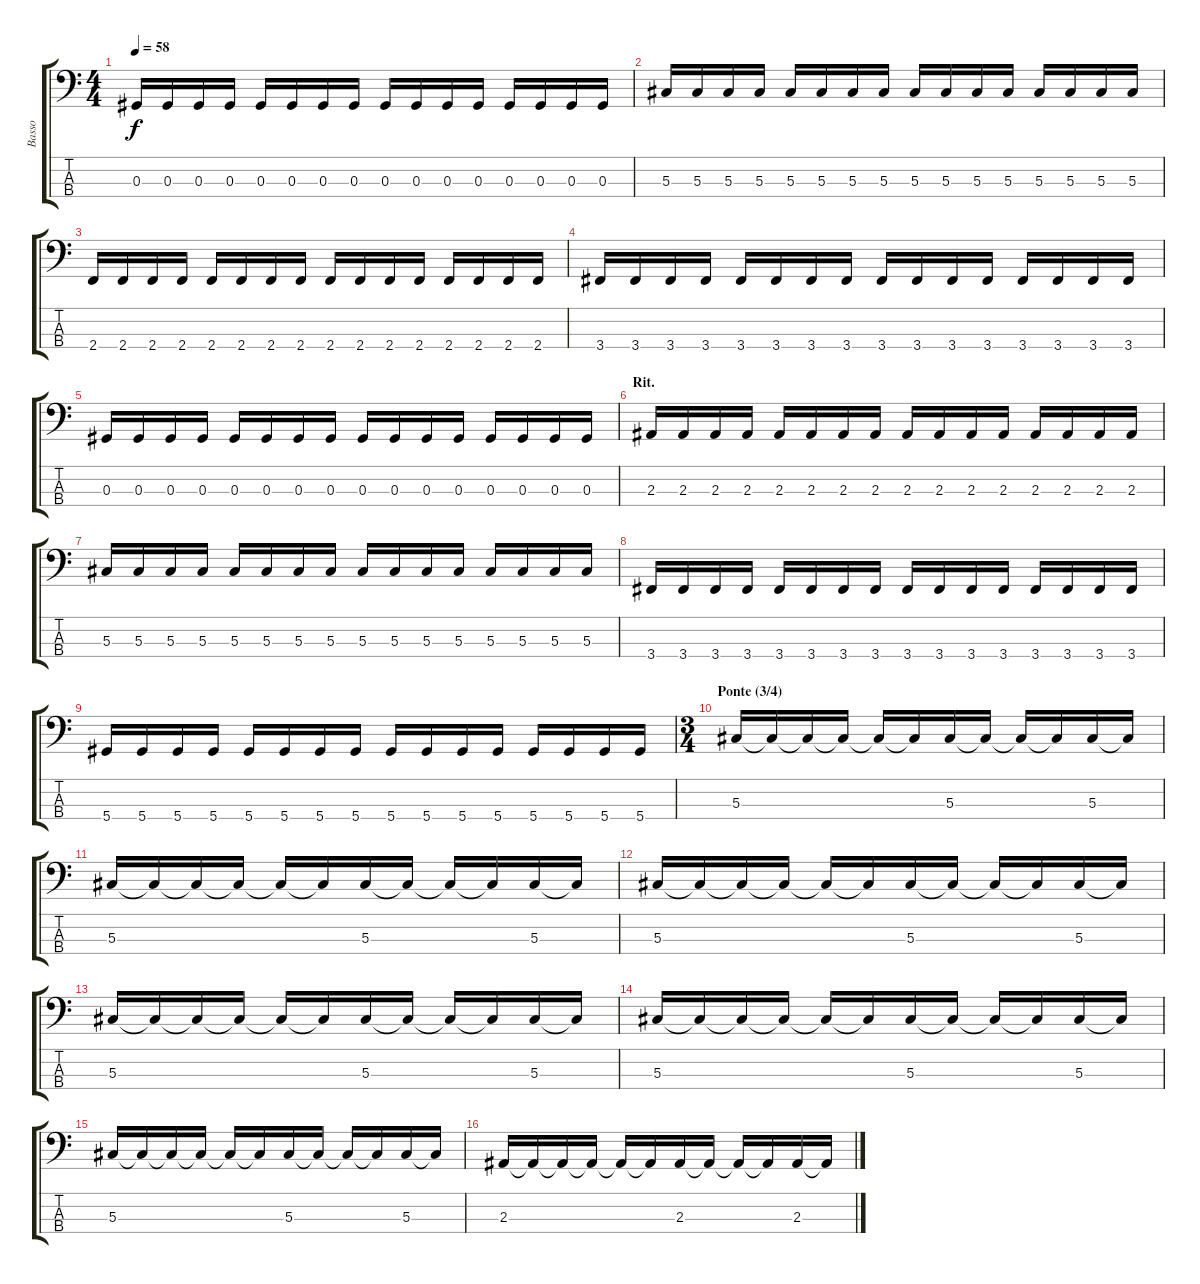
\track ("Basso" "Basso") {instrument electricbassfinger}
\staff {score tabs}
\tuning (Gb2 Db2 Ab1 Eb1) {hide}
\ts (4 4)
\tempo 58
\clef f4
\ks c
0.3.16{dy f} 0.3.16 0.3.16 0.3.16 0.3.16 0.3.16 0.3.16 0.3.16 0.3.16 0.3.16 0.3.16 0.3.16 0.3.16 0.3.16 0.3.16 0.3.16 |
5.3.16 5.3.16 5.3.16 5.3.16 5.3.16 5.3.16 5.3.16 5.3.16 5.3.16 5.3.16 5.3.16 5.3.16 5.3.16 5.3.16 5.3.16 5.3.16 |
2.4.16 2.4.16 2.4.16 2.4.16 2.4.16 2.4.16 2.4.16 2.4.16 2.4.16 2.4.16 2.4.16 2.4.16 2.4.16 2.4.16 2.4.16 2.4.16 |
3.4.16 3.4.16 3.4.16 3.4.16 3.4.16 3.4.16 3.4.16 3.4.16 3.4.16 3.4.16 3.4.16 3.4.16 3.4.16 3.4.16 3.4.16 3.4.16 |
0.3.16 0.3.16 0.3.16 0.3.16 0.3.16 0.3.16 0.3.16 0.3.16 0.3.16 0.3.16 0.3.16 0.3.16 0.3.16 0.3.16 0.3.16 0.3.16 |
\section ("" "Rit.")
2.3.16 2.3.16 2.3.16 2.3.16 2.3.16 2.3.16 2.3.16 2.3.16 2.3.16 2.3.16 2.3.16 2.3.16 2.3.16 2.3.16 2.3.16 2.3.16 |
5.3.16 5.3.16 5.3.16 5.3.16 5.3.16 5.3.16 5.3.16 5.3.16 5.3.16 5.3.16 5.3.16 5.3.16 5.3.16 5.3.16 5.3.16 5.3.16 |
3.4.16 3.4.16 3.4.16 3.4.16 3.4.16 3.4.16 3.4.16 3.4.16 3.4.16 3.4.16 3.4.16 3.4.16 3.4.16 3.4.16 3.4.16 3.4.16 |
5.4.16 5.4.16 5.4.16 5.4.16 5.4.16 5.4.16 5.4.16 5.4.16 5.4.16 5.4.16 5.4.16 5.4.16 5.4.16 5.4.16 5.4.16 5.4.16 |
\ts (3 4)
\section ("" "Ponte (3/4)")
5.3.16 5.3{t}.16 5.3{t}.16 5.3{t}.16 5.3{t}.16 5.3{t}.16 5.3.16 5.3{t}.16 5.3{t}.16 5.3{t}.16 5.3.16 5.3{t}.16 |
5.3.16 5.3{t}.16 5.3{t}.16 5.3{t}.16 5.3{t}.16 5.3{t}.16 5.3.16 5.3{t}.16 5.3{t}.16 5.3{t}.16 5.3.16 5.3{t}.16 |
5.3.16 5.3{t}.16 5.3{t}.16 5.3{t}.16 5.3{t}.16 5.3{t}.16 5.3.16 5.3{t}.16 5.3{t}.16 5.3{t}.16 5.3.16 5.3{t}.16 |
5.3.16 5.3{t}.16 5.3{t}.16 5.3{t}.16 5.3{t}.16 5.3{t}.16 5.3.16 5.3{t}.16 5.3{t}.16 5.3{t}.16 5.3.16 5.3{t}.16 |
5.3.16 5.3{t}.16 5.3{t}.16 5.3{t}.16 5.3{t}.16 5.3{t}.16 5.3.16 5.3{t}.16 5.3{t}.16 5.3{t}.16 5.3.16 5.3{t}.16 |
5.3.16 5.3{t}.16 5.3{t}.16 5.3{t}.16 5.3{t}.16 5.3{t}.16 5.3.16 5.3{t}.16 5.3{t}.16 5.3{t}.16 5.3.16 5.3{t}.16 |
2.3.16 2.3{t}.16 2.3{t}.16 2.3{t}.16 2.3{t}.16 2.3{t}.16 2.3.16 2.3{t}.16 2.3{t}.16 2.3{t}.16 2.3.16 2.3{t}.16
